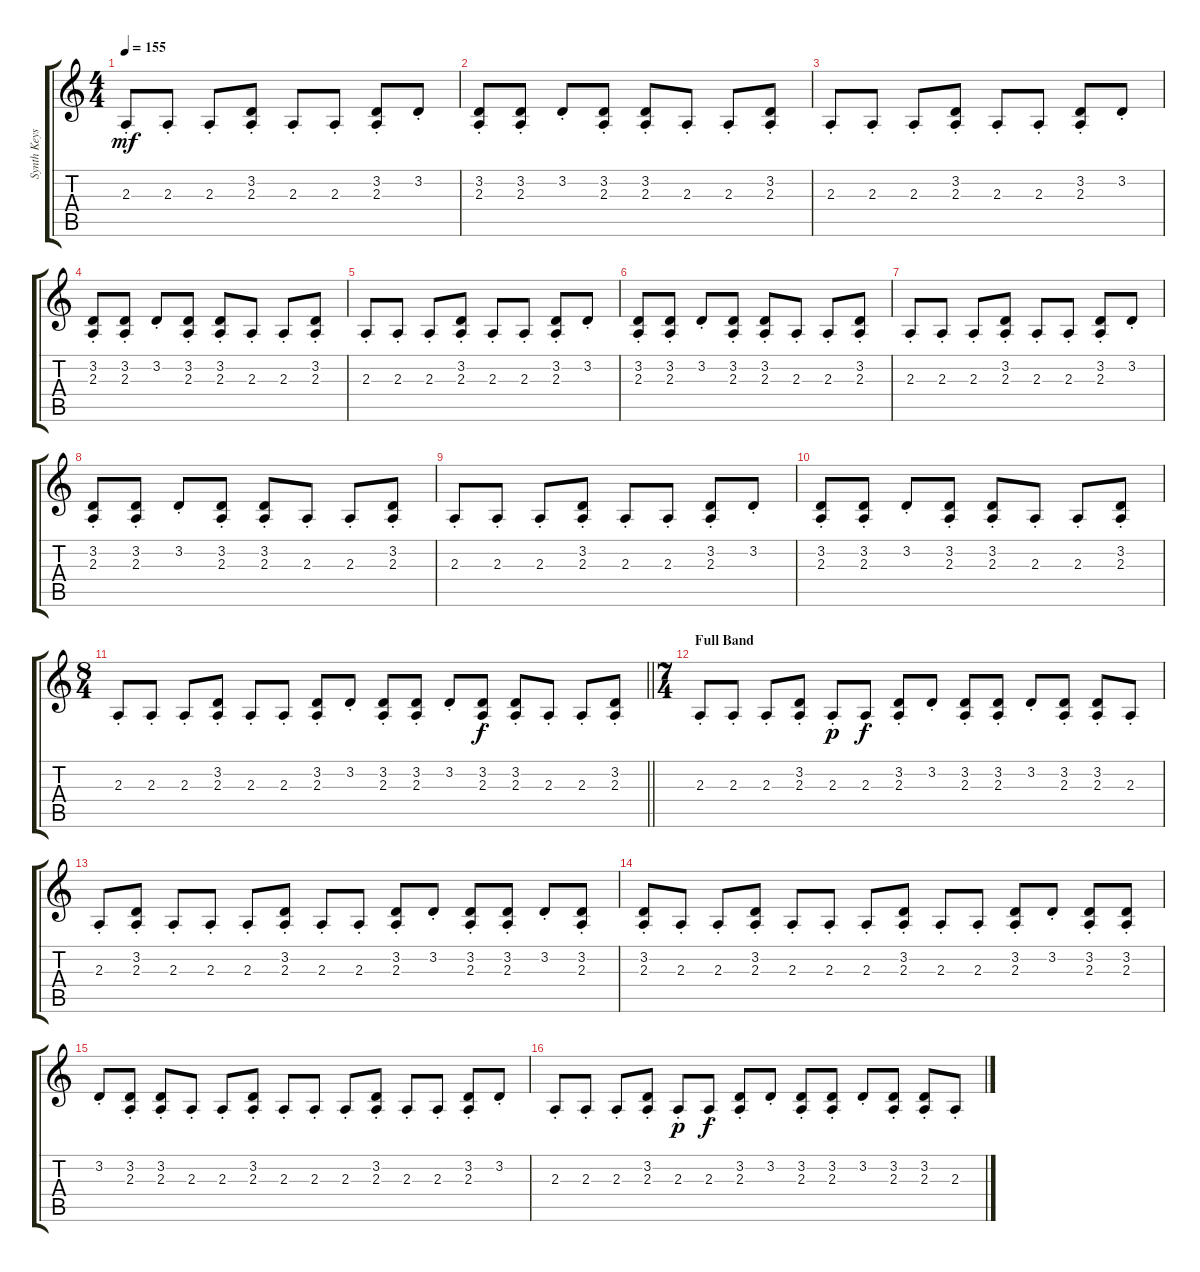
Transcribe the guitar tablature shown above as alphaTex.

\track ("Synth Keys" "Synth Keys") {instrument lead2sawtooth}
\staff {score tabs}
\tuning (E4 B3 G3 D3 A2 E2) {hide}
\ts (4 4)
\tempo 155
\clef g2
\ks c
2.3{st}.8{dy mf} 2.3{st}.8 2.3{st}.8 (3.2{st} 2.3{st}).8 2.3{st}.8 2.3{st}.8 (3.2{st} 2.3{st}).8 3.2{st}.8 |
(3.2{st} 2.3{st}).8 (3.2{st} 2.3{st}).8 3.2{st}.8 (3.2{st} 2.3{st}).8 (3.2{st} 2.3{st}).8 2.3{st}.8 2.3{st}.8 (3.2{st} 2.3{st}).8 |
2.3{st}.8 2.3{st}.8 2.3{st}.8 (3.2{st} 2.3{st}).8 2.3{st}.8 2.3{st}.8 (3.2{st} 2.3{st}).8 3.2{st}.8 |
(3.2{st} 2.3{st}).8 (3.2{st} 2.3{st}).8 3.2{st}.8 (3.2{st} 2.3{st}).8 (3.2{st} 2.3{st}).8 2.3{st}.8 2.3{st}.8 (3.2{st} 2.3{st}).8 |
2.3{st}.8 2.3{st}.8 2.3{st}.8 (3.2{st} 2.3{st}).8 2.3{st}.8 2.3{st}.8 (3.2{st} 2.3{st}).8 3.2{st}.8 |
(3.2{st} 2.3{st}).8 (3.2{st} 2.3{st}).8 3.2{st}.8 (3.2{st} 2.3{st}).8 (3.2{st} 2.3{st}).8 2.3{st}.8 2.3{st}.8 (3.2{st} 2.3{st}).8 |
2.3{st}.8 2.3{st}.8 2.3{st}.8 (3.2{st} 2.3{st}).8 2.3{st}.8 2.3{st}.8 (3.2{st} 2.3{st}).8 3.2{st}.8 |
(3.2{st} 2.3{st}).8 (3.2{st} 2.3{st}).8 3.2{st}.8 (3.2{st} 2.3{st}).8 (3.2{st} 2.3{st}).8 2.3{st}.8 2.3{st}.8 (3.2{st} 2.3{st}).8 |
2.3{st}.8 2.3{st}.8 2.3{st}.8 (3.2{st} 2.3{st}).8 2.3{st}.8 2.3{st}.8 (3.2{st} 2.3{st}).8 3.2{st}.8 |
(3.2{st} 2.3{st}).8 (3.2{st} 2.3{st}).8 3.2{st}.8 (3.2{st} 2.3{st}).8 (3.2{st} 2.3{st}).8 2.3{st}.8 2.3{st}.8 (3.2{st} 2.3{st}).8 |
\ts (8 4)
\barLineRight lightlight
2.3{st}.8{volume 7} 2.3{st}.8 2.3{st}.8 (3.2{st} 2.3{st}).8 2.3{st}.8 2.3{st}.8 (3.2{st} 2.3{st}).8 3.2{st}.8 (3.2{st} 2.3).8 (3.2{st} 2.3{st}).8 3.2{st}.8 (3.2{st} 2.3{st}).8{dy f} (3.2{st} 2.3{st}).8 2.3{st}.8 2.3{st}.8 (3.2{st} 2.3{st}).8 |
\ts (7 4)
\section ("" "Full Band")
2.3{st}.8 2.3{st}.8 2.3{st}.8 (3.2{st} 2.3).8 2.3{st}.8{dy p} 2.3{st}.8{dy f} (3.2{st} 2.3{st}).8 3.2{st}.8 (3.2{st} 2.3{st}).8 (3.2{st} 2.3{st}).8 3.2{st}.8 (3.2{st} 2.3{st}).8 (3.2{st} 2.3{st}).8 2.3{st}.8 |
2.3{st}.8 (3.2{st} 2.3{st}).8 2.3{st}.8 2.3{st}.8 2.3{st}.8 (3.2{st} 2.3{st}).8 2.3{st}.8 2.3{st}.8 (3.2{st} 2.3{st}).8 3.2{st}.8 (3.2{st} 2.3{st}).8 (3.2{st} 2.3{st}).8 3.2{st}.8 (3.2{st} 2.3{st}).8 |
(3.2 2.3{st}).8 2.3{st}.8 2.3{st}.8 (3.2{st} 2.3{st}).8 2.3{st}.8 2.3{st}.8 2.3{st}.8 (3.2{st} 2.3{st}).8 2.3{st}.8 2.3{st}.8 (3.2{st} 2.3{st}).8 3.2{st}.8 (3.2{st} 2.3{st}).8 (3.2{st} 2.3{st}).8 |
3.2{st}.8 (3.2{st} 2.3{st}).8 (3.2{st} 2.3{st}).8 2.3{st}.8 2.3{st}.8 (3.2{st} 2.3{st}).8 2.3{st}.8 2.3{st}.8 2.3{st}.8 (3.2{st} 2.3{st}).8 2.3{st}.8 2.3{st}.8 (3.2{st} 2.3{st}).8 3.2{st}.8 |
2.3{st}.8 2.3{st}.8 2.3{st}.8 (3.2{st} 2.3).8 2.3{st}.8{dy p} 2.3{st}.8{dy f} (3.2{st} 2.3{st}).8 3.2{st}.8 (3.2{st} 2.3{st}).8 (3.2{st} 2.3{st}).8 3.2{st}.8 (3.2{st} 2.3{st}).8 (3.2{st} 2.3{st}).8 2.3{st}.8
